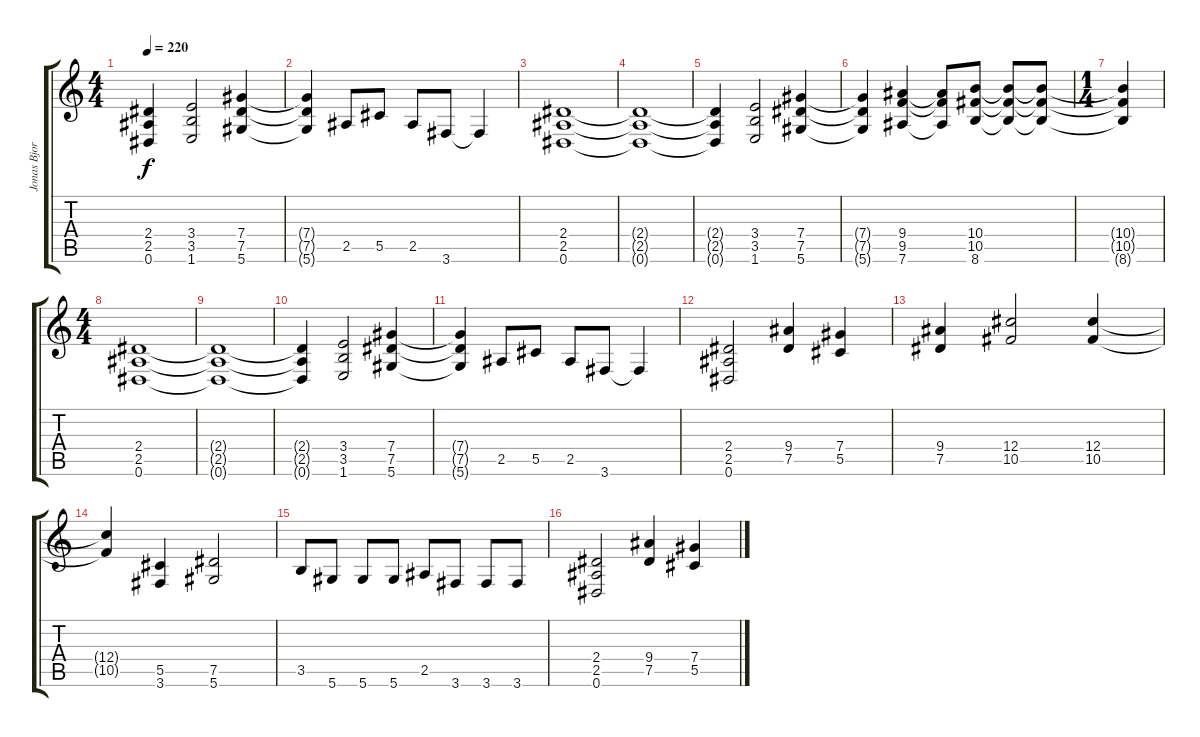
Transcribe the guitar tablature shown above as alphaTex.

\track ("Jonas Bjorler" "Jonas Bjor") {instrument electricbassfinger}
\staff {score tabs}
\tuning (Eb4 Bb3 Gb3 Db3 Ab2 Eb2) {hide}
\ts (4 4)
\tempo 220
\clef g2
\ks c
(2.4{t} 2.5{t} 0.6{t}).4{dy f} (3.4 3.5 1.6).2 (7.4 7.5 5.6).4 |
(7.4{t} 7.5{t} 5.6{t}).4 2.5.8 5.5.8 2.5.8 3.6.8 3.6{t}.4 |
(2.4 2.5 0.6).1 |
(2.4{t} 2.5{t} 0.6{t}).1 |
(2.4{t} 2.5{t} 0.6{t}).4 (3.4 3.5 1.6).2 (7.4 7.5 5.6).4 |
(7.4{t} 7.5{t} 5.6{t}).4 (9.4 9.5 7.6).4 (9.4{t} 9.5{t} 7.6{t}).8 (10.4 10.5 8.6).8 (10.4{t} 10.5{t} 8.6{t}).8 (10.4{t} 10.5{t} 8.6{t}).8 |
\ts (1 4)
(10.4{t} 10.5{t} 8.6{t}).4 |
\ts (4 4)
(2.4 2.5 0.6).1 |
(2.4{t} 2.5{t} 0.6{t}).1 |
(2.4{t} 2.5{t} 0.6{t}).4 (3.4 3.5 1.6).2 (7.4 7.5 5.6).4 |
(7.4{t} 7.5{t} 5.6{t}).4 2.5.8 5.5.8 2.5.8 3.6.8 3.6{t}.4 |
(2.4 2.5 0.6).2 (9.4 7.5).4 (7.4 5.5).4 |
(9.4 7.5).4 (12.4 10.5).2 (12.4 10.5).4 |
(12.4{t} 10.5{t}).4 (5.5 3.6).4 (7.5 5.6).2 |
3.5.8 5.6.8 5.6.8 5.6.8 2.5.8 3.6.8 3.6.8 3.6.8 |
(2.4 2.5 0.6).2 (9.4 7.5).4 (7.4 5.5).4
